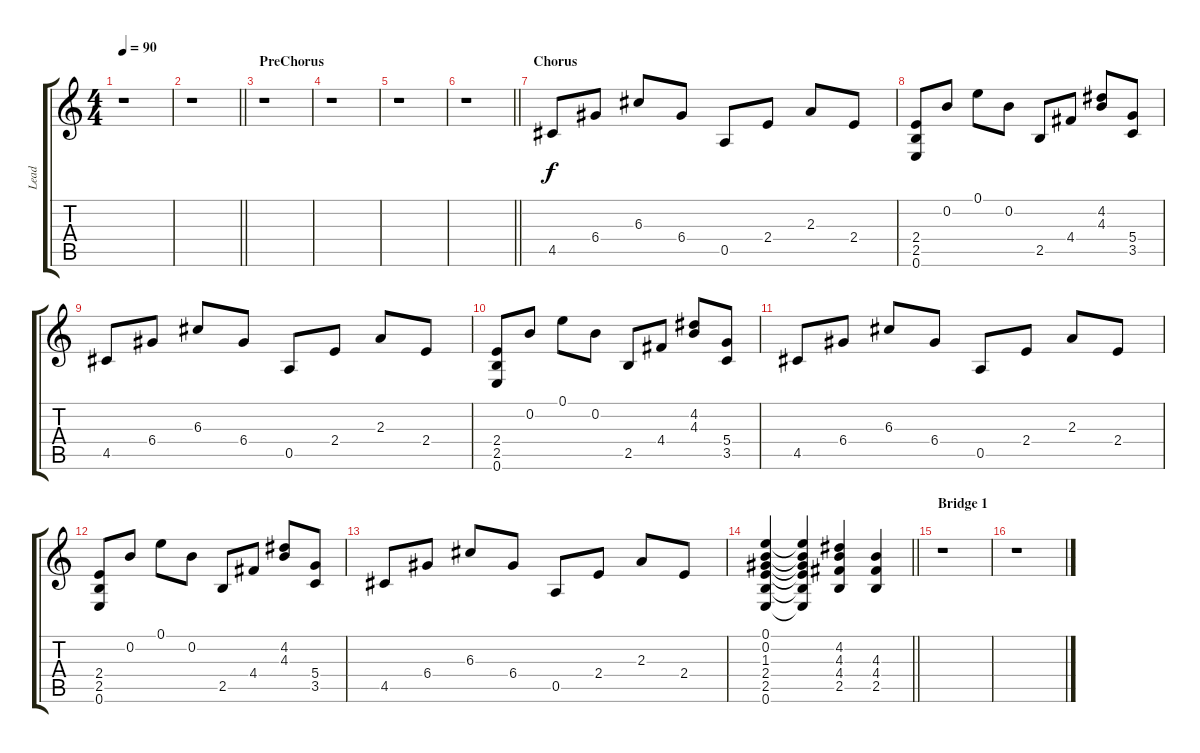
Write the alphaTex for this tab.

\track ("Lead" "Lead") {mute instrument overdrivenguitar}
\staff {score tabs}
\tuning (E4 B3 G3 D3 A2 E2) {hide}
\ts (4 4)
\tempo 90
\clef g2
\ks c
r.1{dy f} |
\barLineRight lightlight
r.1 |
\section ("" "PreChorus")
r.1 |
r.1 |
r.1 |
\barLineRight lightlight
r.1 |
\section ("" "Chorus")
4.5.8 6.4.8 6.3.8 6.4.8 0.5.8 2.4.8 2.3.8 2.4.8 |
(2.4 2.5 0.6).8 0.2.8 0.1.8 0.2.8 2.5.8 4.4.8 (4.2 4.3).8 (5.4 3.5).8 |
4.5.8 6.4.8 6.3.8 6.4.8 0.5.8 2.4.8 2.3.8 2.4.8 |
(2.4 2.5 0.6).8 0.2.8 0.1.8 0.2.8 2.5.8 4.4.8 (4.2 4.3).8 (5.4 3.5).8 |
4.5.8 6.4.8 6.3.8 6.4.8 0.5.8 2.4.8 2.3.8 2.4.8 |
(2.4 2.5 0.6).8 0.2.8 0.1.8 0.2.8 2.5.8 4.4.8 (4.2 4.3).8 (5.4 3.5).8 |
4.5.8 6.4.8 6.3.8 6.4.8 0.5.8 2.4.8 2.3.8 2.4.8 |
\barLineRight lightlight
(0.1 0.2 1.3 2.4 2.5 0.6).4 (0.1{t} 0.2{t} 1.3{t} 2.4{t} 2.5{t} 0.6{t}).4 (4.2 4.3 4.4 2.5).4 (4.3 4.4 2.5).4 |
\section ("" "Bridge 1")
r.1 |
r.1
